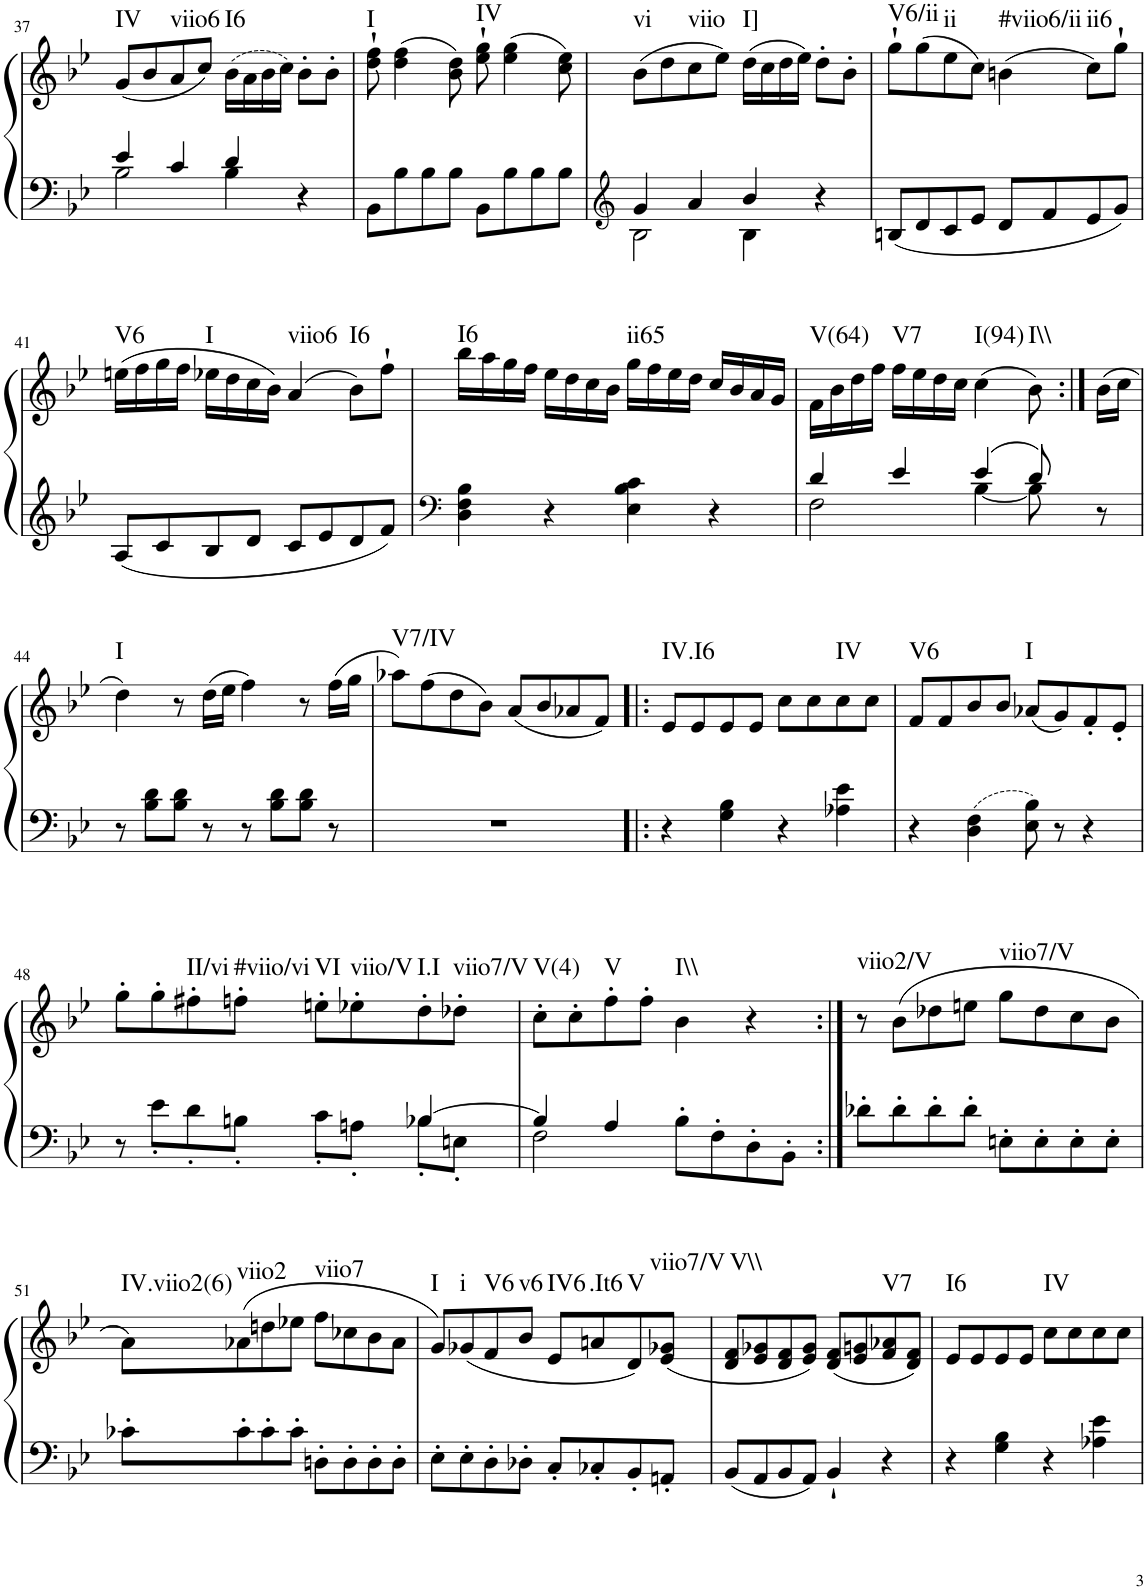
**kern	**kern	**harte
*part1	*part1	*part1
*staff2	*staff1	*
*I"Piano, Piano right	*	*
*I'Pno.	*	*
!!LO:PB:g=z
*clefF4	*clefG2	*
*k[b-e-]	*k[b-e-]	*
*M4/4	*M4/4	*
=37	=37	=37
*^	*	*
!	!	!	!LO:H:kt=IV
4e-/	2B-\	(8g/L	N
.	.	8b-/	.
!	!	!	!LO:H:kt=viio6
4c/	.	8a/	N
.	.	8cc/J)	.
!	!	!	!LO:H:kt=I6
4d/	4B-\	(16b-\LL	N
.	.	16a\	.
.	.	16b-\	.
.	.	16cc\JJ)	.
4r	4ryy	8b-'\L	.
.	.	8b-'\J	.
*v	*v	*	*
=38	=38	=38
!	!	!LO:H:kt=I
8BB-\L	8dd\` 8ff\`	N
8B-\	(4dd\ 4ff\	.
8B-\	.	.
8B-\J	8b-\ 8dd\)	.
!	!	!LO:H:kt=IV
8BB-\L	8ee-\` 8gg\`	N
8B-\	(4ee-\ 4gg\	.
8B-\	.	.
8B-\J	8cc\ 8ee-\)	.
=39	=39	=39
*clefG2	*	*
*^	*	*
!	!	!	!LO:H:kt=vi
4g/	2B-\	(8b-\L	N
.	.	8dd\	.
!	!	!	!LO:H:kt=viio
4a/	.	8cc\	N
.	.	8ee-\J)	.
!	!	!	!LO:H:kt=I]
4b-/	4B-\	(16dd\LL	N
.	.	16cc\	.
.	.	16dd\	.
.	.	16ee-\JJ)	.
4r	4ryy	8dd'\L	.
.	.	8b-'\J	.
*v	*v	*	*
=40	=40	=40
!	!	!LO:H:kt=V6/ii
8Bn/L	8gg`\L	N
8d/	(8gg\	.
!	!	!LO:H:kt=ii
8c/	8ee-\	N
8e-/J	8cc\J)	.
!	!	!LO:H:kt=#viio6/ii
8d/L	(4bn\	N
8f/	.	.
!	!	!LO:H:kt=ii6
8e-/	8cc\L)	N
8g/J	8gg`\J	.
!!LO:LB:g=z
=41	=41	=41
!	!	!LO:H:kt=V6
8A/L	(16een\LL	N
.	16ff\	.
8c/	16gg\	.
.	16ff\JJ	.
!	!	!LO:H:kt=I
8B-/	16ee-X\LL	N
.	16dd\	.
8d/J	16cc\	.
.	16b-\JJ)	.
!	!	!LO:H:kt=viio6
8c/L	(4a/	N
8e-/	.	.
!	!	!LO:H:kt=I6
8d/	8b-\L)	N
8f/J	8ff`\J	.
=42	=42	=42
*clefF4	*	*
!	!	!LO:H:kt=I6
4D\ 4F\ 4B-\	16bb-\LL	N
.	16aa\	.
.	16gg\	.
.	16ff\JJ	.
4r	16ee-\LL	.
.	16dd\	.
.	16cc\	.
.	16b-\JJ	.
!	!	!LO:H:kt=ii65
4E-\ 4B-\ 4c\	16gg\LL	N
.	16ff\	.
.	16ee-\	.
.	16dd\JJ	.
4r	16cc/LL	.
.	16b-/	.
.	16a/	.
.	16g/JJ	.
=43	=43	=43
*^	*	*
!	!	!	!LO:H:kt=V(64)
4d/	2F\	16f\LL	N
.	.	16b-\	.
.	.	16dd\	.
.	.	16ff\JJ	.
!	!	!	!LO:H:kt=V7
4e-/	.	16ff\LL	N
.	.	16ee-\	.
.	.	16dd\	.
.	.	16cc\JJ	.
!	!	!	!LO:H:kt=I(94)
4e-/	[4B-\	(4cc\	N
!	!	!	!LO:H:kt=I\\
8d/	8B-\]	8b-\)	N
8r	8ryy	(16b-\LL	.
.	.	16cc\JJ	.
*v	*v	*	*
!!LO:LB:g=z
=44	=44	=44
!	!	!LO:H:kt=I
8r	4dd\)	N
8B-\ 8d\L	.	.
8B-\ 8d\J	8r	.
8r	(16dd\LL	.
.	16ee-\JJ	.
8r	4ff\)	.
8B-\ 8d\L	.	.
8B-\ 8d\J	8r	.
8r	(16ff\LL	.
.	16gg\JJ	.
=45	=45	=45
!	!	!LO:H:kt=V7/IV
1r	8aa-X\L)	N
.	(8ff\	.
.	8dd\	.
.	8b-\J)	.
.	(8a/L	.
.	8b-/	.
.	8a-X/	.
.	8f/J)	.
=46!|:	=46!|:	=46!|:
!	!	!LO:H:kt=IV.I6
4r	8e-/L	N
.	8e-/	.
4G\ 4B-\	8e-/	.
.	8e-/J	.
4r	8cc\L	.
.	8cc\	.
!	!	!LO:H:kt=IV
4A-X\ 4e-\	8cc\	N
.	8cc\J	.
=47	=47	=47
!	!	!LO:H:kt=V6
4r	8f/L	N
.	8f/	.
4D\ 4F\	8b-/	.
.	8b-/J	.
!	!	!LO:H:kt=I
8E-\ 8B-\	(8a-X/L	N
8r	8g/)	.
4r	8f'/	.
.	8e-'/J	.
!!LO:LB:g=z
=48	=48	=48
*^	*	*
8r	2.ryy	8gg'\L	.
8e-'<\L	.	8gg'\	.
!	!	!	!LO:H:kt=II/vi
8d'<\	.	8ff#X'\	N
!	!	!	!LO:H:kt=#viio/vi
8Bn'<\J	.	8ffn'\J	N
!	!	!	!LO:H:kt=VI
8c'<\L	.	8een'\L	N
!	!	!	!LO:H:kt=viio/V
8An'<\J	.	8ee-X'\	N
!	!	!	!LO:H:kt=I.I
[4B-X/	8B-'\L	8dd'\	N
!	!	!	!LO:H:kt=viio7/V
.	8En'\J	8dd-X'\J	N
=49	=49	=49	=49
!	!	!	!LO:H:kt=V(4)
4B-/]	2F\	8cc'\L	N
.	.	8cc'\	.
!	!	!	!LO:H:kt=V
4A/	.	8ff'\	N
.	.	8ff'\J	.
!	!	!	!LO:H:kt=I\\
8B-'\L	2ryy	4b-\	N
8F'\	.	.	.
8D'\	.	4r	.
8BB-'\J	.	.	.
*v	*v	*	*
=50:|!	=50:|!	=50:|!
!	!	!LO:H:kt=viio2/V
8d-X'\L	8r	N
8d-'\	(8b-\L	.
8d-'\	8dd-X\	.
8d-'\J	8een\J	.
!	!	!LO:H:kt=viio7/V
8En'\L	8gg\L	N
8E'\	8dd-\	.
8E'\	8cc\	.
8E'\J	8b-\J	.
!!LO:LB:g=z
=51	=51	=51
!	!	!LO:H:kt=IV.viio2(6)
8c-X'\L	8a\L)	N
!	!	!LO:H:kt=viio2
8c-'\	(8a-X\	N
8c-'\	8ddn\	.
8c-'\J	8ee-X\J	.
!	!	!LO:H:kt=viio7
8Dn'\L	8ff\L	N
8D'\	8cc-X\	.
8D'\	8b-\	.
8D'\J	8a-\J	.
=52	=52	=52
!	!	!LO:H:kt=I
8E-'\L	8g/L)	N
!	!	!LO:H:kt=i
8E-'\	(8g-X/	N
!	!	!LO:H:kt=V6
8D'\	8f/	N
!	!	!LO:H:kt=v6
8D-X'\J	8b-/J	N
!	!	!LO:H:kt=IV6
8C'/L	8e-/L	N
!	!	!LO:H:kt=.It6
8C-X'/	8an/	N
!	!	!LO:H:kt=V
8BB-'/	8d/)	N
!	!	!LO:H:kt=viio7/V
8AAn'/J	(8e-/ 8g-X/J	N
=53	=53	=53
!	!	!LO:H:kt=V\\
8BB-/L	8d/ 8f/L	N
8AA/	8e-/ 8g-X/	.
8BB-/	8d/ 8f/	.
8AA/J	8e-/ 8g-/J)	.
4BB-`/	(8d/ 8f/L	.
.	8e-/ 8gn/	.
!	!	!LO:H:kt=V7
4r	8f/ 8a-X/	N
.	8d/ 8f/J)	.
=54	=54	=54
!	!	!LO:H:kt=I6
4r	8e-/L	N
.	8e-/	.
4G\ 4B-\	8e-/	.
.	8e-/J	.
!	!	!LO:H:kt=IV
4r	8cc\L	N
.	8cc\	.
4A-X\ 4e-\	8cc\	.
.	8cc\J	.
=	=	=
*-	*-	*-
